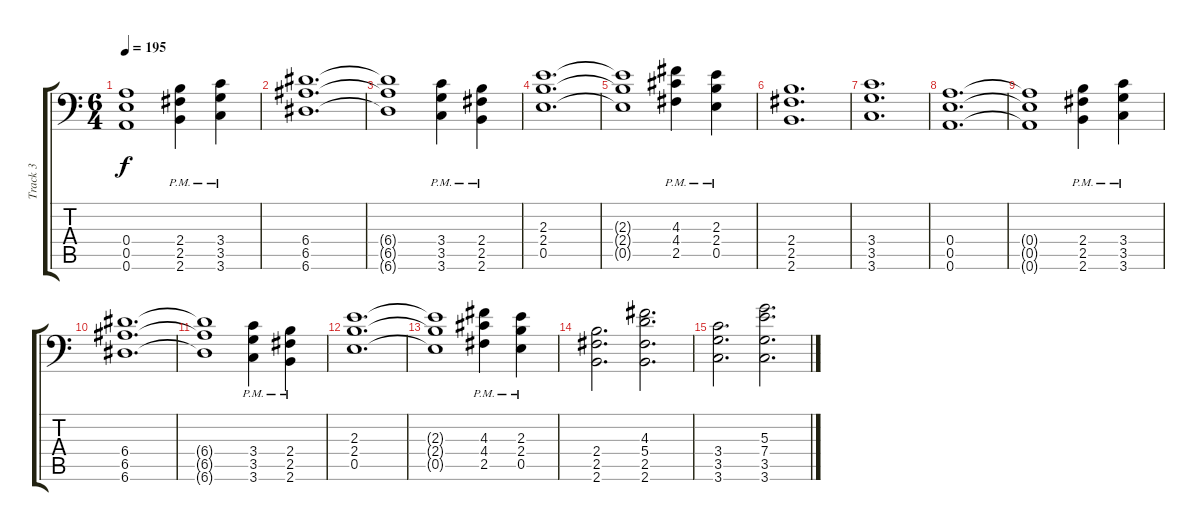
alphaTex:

\track ("Track 3" "Track 3") {instrument distortionguitar}
\staff {score tabs}
\tuning (B3 Gb3 D3 A2 E2 A1) {hide}
\ts (6 4)
\tempo 195
\clef f4
\ks c
(0.4{t} 0.5{t} 0.6{t}).1{dy f} (2.4{pm} 2.5{pm} 2.6{pm}).4 (3.4{pm} 3.5{pm} 3.6{pm}).4 |
(6.4 6.5 6.6).1{d} |
(6.4{t} 6.5{t} 6.6{t}).1 (3.4{pm} 3.5{pm} 3.6{pm}).4 (2.4{pm} 2.5{pm} 2.6{pm}).4 |
(2.3 2.4 0.5).1{d} |
(2.3{t} 2.4{t} 0.5{t}).1 (4.3{pm} 4.4{pm} 2.5{pm}).4 (2.3{pm} 2.4{pm} 0.5{pm}).4 |
(2.4 2.5 2.6).1{d} |
(3.4 3.5 3.6).1{d} |
(0.4 0.5 0.6).1{d} |
(0.4{t} 0.5{t} 0.6{t}).1 (2.4{pm} 2.5{pm} 2.6{pm}).4 (3.4{pm} 3.5{pm} 3.6{pm}).4 |
(6.4 6.5 6.6).1{d} |
(6.4{t} 6.5{t} 6.6{t}).1 (3.4{pm} 3.5{pm} 3.6{pm}).4 (2.4{pm} 2.5{pm} 2.6{pm}).4 |
(2.3 2.4 0.5).1{d} |
(2.3{t} 2.4{t} 0.5{t}).1 (4.3{pm} 4.4{pm} 2.5{pm}).4 (2.3{pm} 2.4{pm} 0.5{pm}).4 |
(2.4 2.5 2.6).2{d} (4.3 5.4 2.5 2.6).2{d} |
(3.4 3.5 3.6).2{d} (5.3 7.4 3.5 3.6).2{d}
